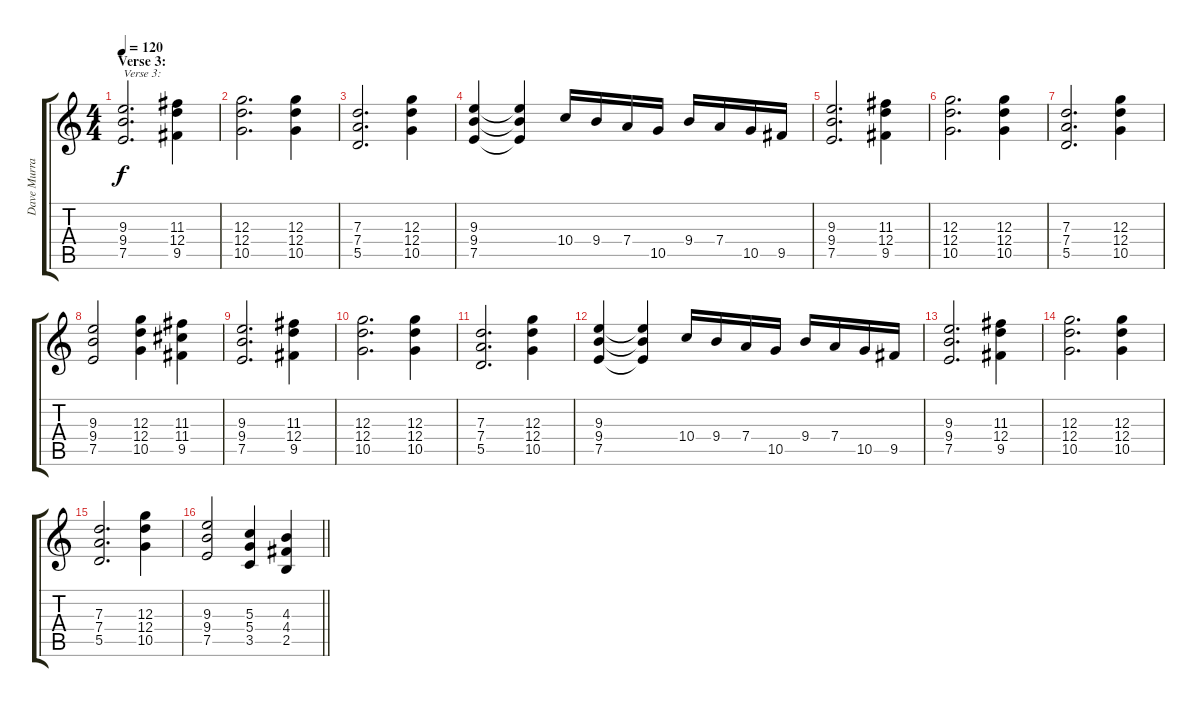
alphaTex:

\track ("Dave Murray" "Dave Murra") {instrument distortionguitar}
\staff {score tabs}
\tuning (E4 B3 G3 D3 A2 E2) {hide}
\ts (4 4)
\section ("" "Verse 3:")
\tempo 120
\clef g2
\ks c
(9.3 9.4 7.5).2{d txt "Verse 3:" dy f} (11.3 12.4 9.5).4 |
(12.3 12.4 10.5).2{d} (12.3 12.4 10.5).4 |
(7.3 7.4 5.5).2{d} (12.3 12.4 10.5).4 |
(9.3 9.4 7.5).4 (9.3{t} 9.4{t} 7.5{t}).4 10.4.16 9.4.16 7.4.16 10.5.16 9.4.16 7.4.16 10.5.16 9.5.16 |
(9.3 9.4 7.5).2{d} (11.3 12.4 9.5).4 |
(12.3 12.4 10.5).2{d} (12.3 12.4 10.5).4 |
(7.3 7.4 5.5).2{d} (12.3 12.4 10.5).4 |
(9.3 9.4 7.5).2 (12.3 12.4 10.5).4 (11.3 11.4 9.5).4 |
(9.3 9.4 7.5).2{d} (11.3 12.4 9.5).4 |
(12.3 12.4 10.5).2{d} (12.3 12.4 10.5).4 |
(7.3 7.4 5.5).2{d} (12.3 12.4 10.5).4 |
(9.3 9.4 7.5).4 (9.3{t} 9.4{t} 7.5{t}).4 10.4.16 9.4.16 7.4.16 10.5.16 9.4.16 7.4.16 10.5.16 9.5.16 |
(9.3 9.4 7.5).2{d} (11.3 12.4 9.5).4 |
(12.3 12.4 10.5).2{d} (12.3 12.4 10.5).4 |
(7.3 7.4 5.5).2{d} (12.3 12.4 10.5).4 |
\barLineRight lightlight
(9.3 9.4 7.5).2 (5.3 5.4 3.5).4 (4.3 4.4 2.5).4
